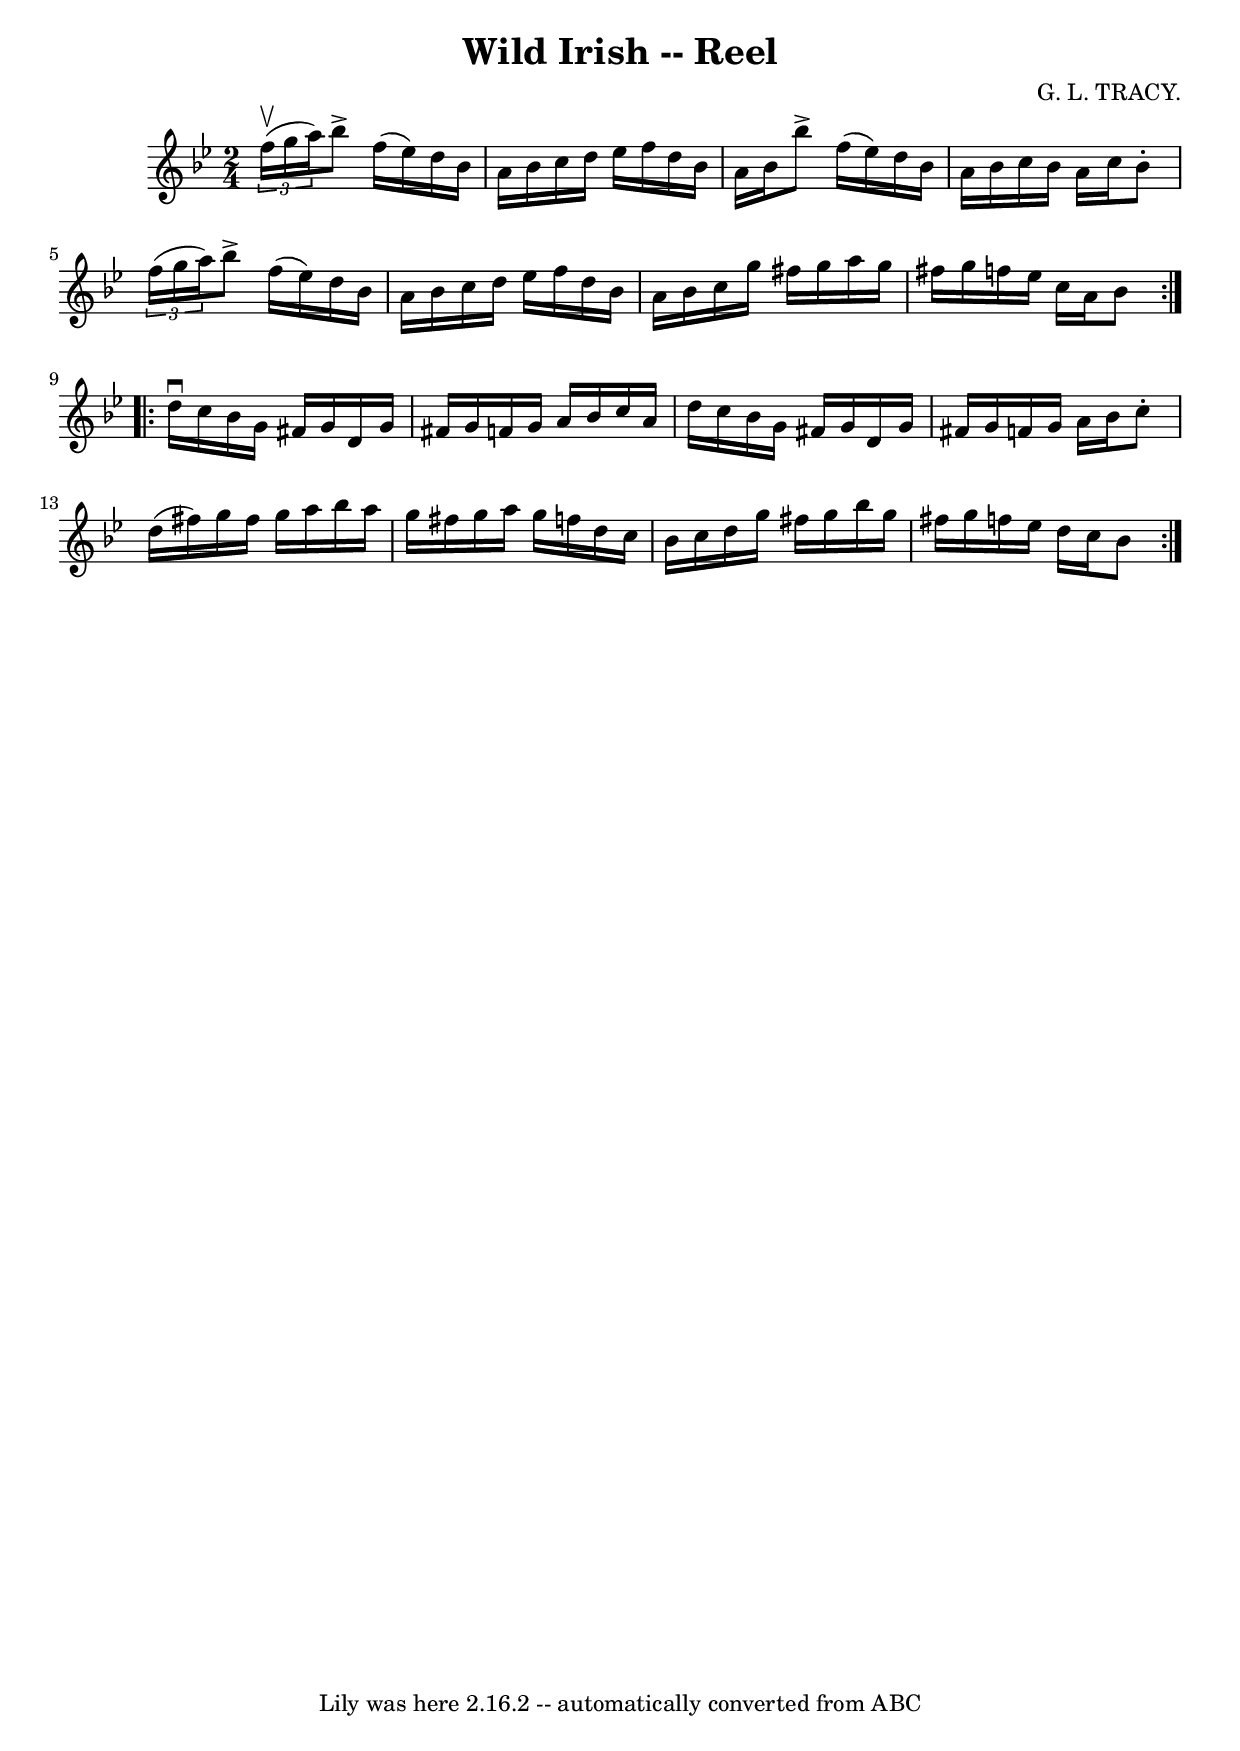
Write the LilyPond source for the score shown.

\version "2.7.40"
\include "Mammoth.ily"
\header {
	%% book = "Ryan's Mammoth Collection"
	composer = "G. L. TRACY."
	crossRefNumber = "1"
	footnotes = "\\\\266"
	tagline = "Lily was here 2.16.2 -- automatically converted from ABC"
	title = "Wild Irish -- Reel"
}
voicedefault =  {
\set Score.defaultBarType = "empty"

\repeat volta 2 {
\time 2/4 \key bes \major   \times 2/3 { f''16^\upbow(g''16 a''16) 
} |
 bes''8^\accent f''16 (ees''16) d''16 bes'16    
a'16 bes'16    |
 c''16 d''16 ees''16 f''16 d''16    
bes'16 a'16 bes'16    |
 bes''8^\accent f''16 (ees''16)  
 d''16 bes'16 a'16 bes'16    |
 c''16 bes'16 a'16    
c''16 bes'8 -.   \times 2/3 { f''16 (g''16 a''16) }   |
    
 bes''8^\accent f''16 (ees''16) d''16 bes'16 a'16 bes'16    
|
 c''16 d''16 ees''16 f''16 d''16 bes'16 a'16    
bes'16    |
 c''16 g''16 fis''16 g''16 a''16 g''16    
fis''16 g''16    |
 f''16 ees''16 c''16 a'16 bes'8    }  
   \repeat volta 2 { d''16^\downbow c''16  |
 bes'16 g'16    
fis'16 g'16 d'16 g'16 fis'!16 g'16    |
 f'!16 g'16   
 a'16 bes'16 c''16 a'16 d''16 c''16    |
 bes'16 g'16 
 fis'16 g'16 d'16 g'16 fis'!16 g'16    |
 f'!16    
g'16 a'16 bes'16 c''8 -. d''16 (fis''16)   |
 g''16  
 fis''16 g''16 a''16 bes''16 a''16 g''16 fis''16    |
 
 g''16 a''16 g''16 f''!16 d''16 c''16 bes'16 c''16    
|
 d''16 g''16 fis''16 g''16 bes''16 g''16 fis''16    
g''16    |
 f''!16 ees''16 d''16 c''16 bes'8    }   
}

\score{
    <<

	\context Staff="default"
	{
	    \voicedefault 
	}

    >>
	\layout {
	}
	\midi {}
}
